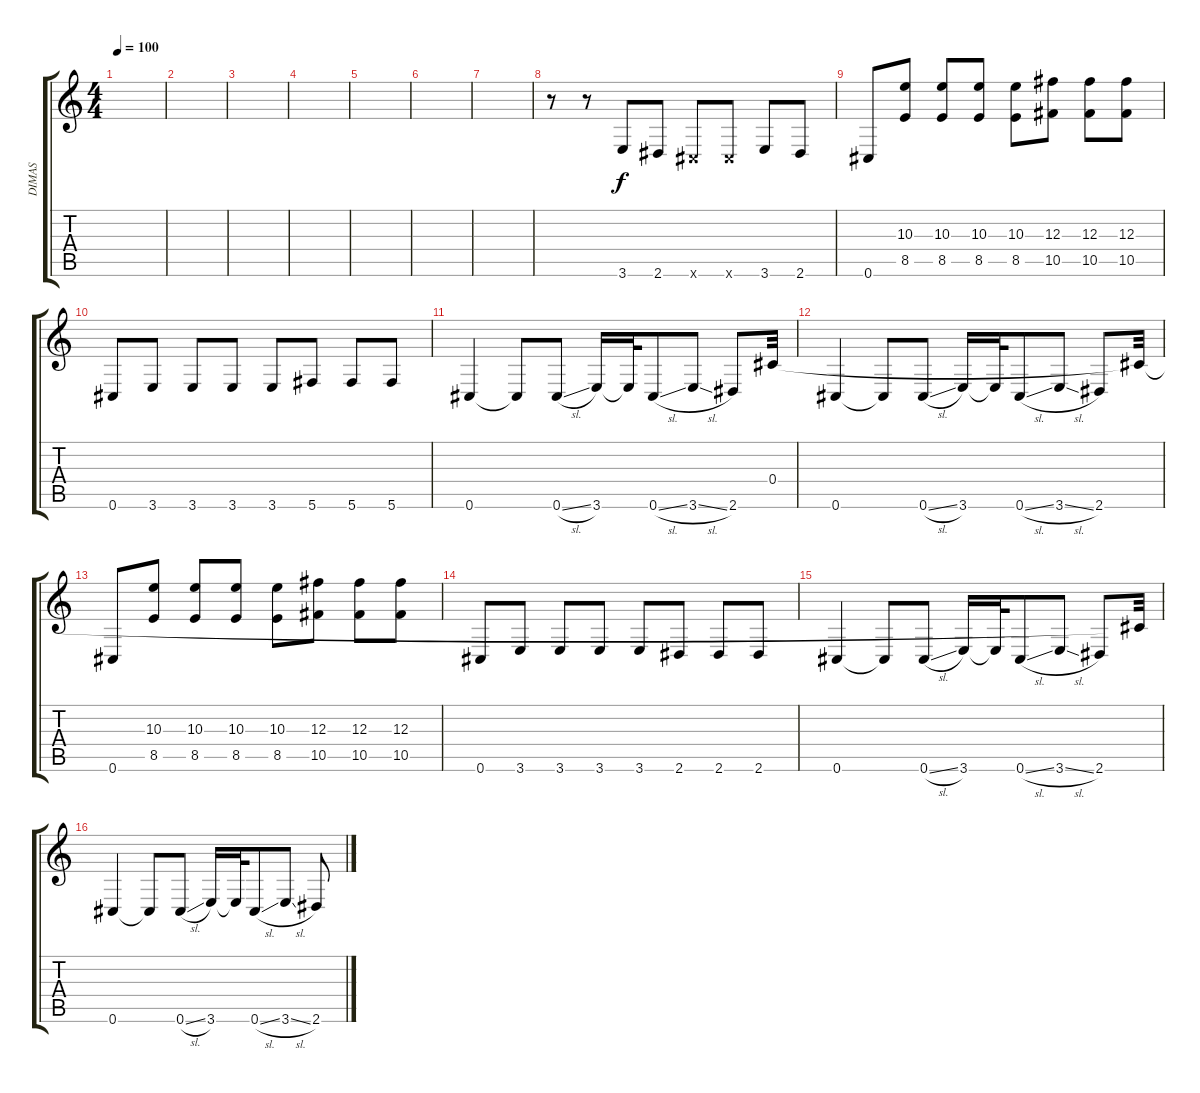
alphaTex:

\track ("DIMAS" "DIMAS") {instrument distortionguitar}
\staff {score tabs}
\tuning (Eb4 Bb3 Gb3 Db3 Ab2 Db2) {hide}
\ts (4 4)
\tempo 100
\clef g2
\ks c
|
|
|
|
|
|
|
r.8 r.8 3.6.8 2.6.8 0.6{x}.8 0.6{x}.8 3.6.8 2.6.8 |
0.6.8 (10.3 8.5).8 (10.3 8.5).8 (10.3 8.5).8 (10.3 8.5).8 (12.3 10.5).8 (12.3 10.5).8 (12.3 10.5).8 |
0.6.8 3.6.8 3.6.8 3.6.8 3.6.8 5.6.8 5.6.8 5.6.8 |
0.6.4 0.6{t}.8 0.6{sl}.8 3.6.16 3.6{t}.32 0.6{sl}.8 3.6{sl}.8 2.6.8 0.4.32 |
0.6.4 0.6{t}.8 0.6{sl}.8 3.6.16 3.6{t}.32 0.6{sl}.8 3.6{sl}.8 2.6.8 0.4{t}.32 |
0.6.8 (10.3 8.5).8 (10.3 8.5).8 (10.3 8.5).8 (10.3 8.5).8 (12.3 10.5).8 (12.3 10.5).8 (12.3 10.5).8 |
0.6.8 3.6.8 3.6.8 3.6.8 3.6.8 2.6.8 2.6.8 2.6.8 |
0.6.4 0.6{t}.8 0.6{sl}.8 3.6.16 3.6{t}.32 0.6{sl}.8 3.6{sl}.8 2.6.8 0.4{t}.32 |
0.6.4 0.6{t}.8 0.6{sl}.8 3.6.16 3.6{t}.32 0.6{sl}.8 3.6{sl}.8 2.6{sl}.8
